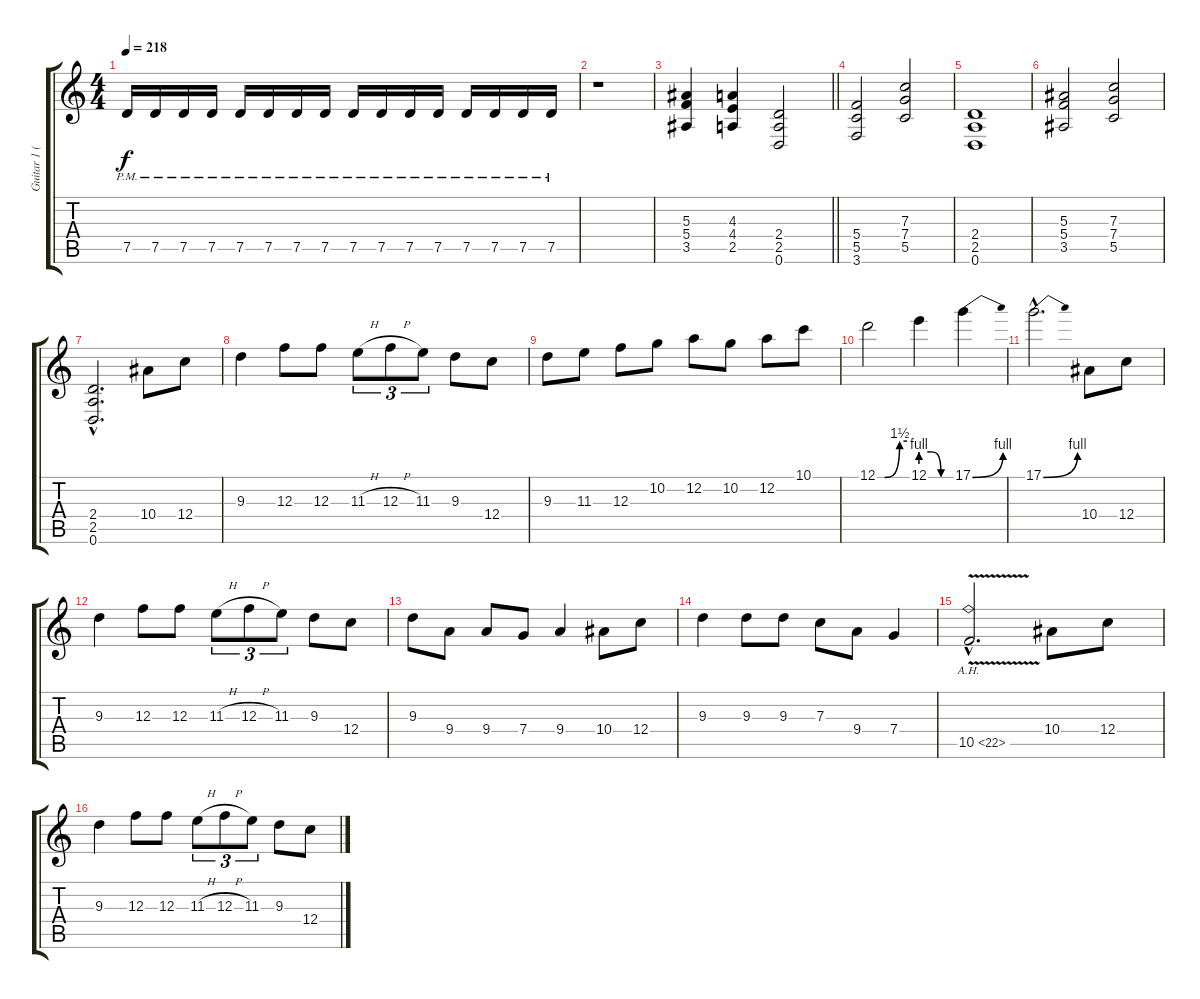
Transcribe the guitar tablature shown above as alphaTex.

\track ("Guitar 1 (Alexi)" "Guitar 1 (") {instrument distortionguitar}
\staff {score tabs}
\tuning (D4 A3 F3 C3 G2 D2) {hide}
\ts (4 4)
\tempo 218
\clef g2
\ks c
7.5{pm}.16{dy f} 7.5{pm}.16 7.5{pm}.16 7.5{pm}.16 7.5{pm}.16 7.5{pm}.16 7.5{pm}.16 7.5{pm}.16 7.5{pm}.16 7.5{pm}.16 7.5{pm}.16 7.5{pm}.16 7.5{pm}.16 7.5{pm}.16 7.5{pm}.16 7.5{pm}.16 |
r.1 |
\barLineRight lightlight
(5.3 5.4 3.5).4 (4.3 4.4 2.5).4 (2.4 2.5 0.6).2 |
(5.4 5.5 3.6).2 (7.3 7.4 5.5).2 |
(2.4 2.5 0.6).1 |
(5.3 5.4 3.5).2 (7.3 7.4 5.5).2 |
(2.4{hac} 2.5{hac} 0.6{hac}).2{d} 10.4.8 12.4.8 |
9.3.4 12.3.8 12.3.8 11.3{h}.8{tu (3 2)} 12.3{h}.8{tu (3 2)} 11.3.8{tu (3 2)} 9.3.8 12.4.8 |
9.3.8 11.3.8 12.3.8 10.2.8 12.2.8 10.2.8 12.2.8 10.1.8 |
12.1{be (custom 0 0 15 0 45 6 60 6)}.2 12.1{be (custom 0 4 20 4 40 0 60 0)}.4 17.1{be (bend 0 0 60 4)}.4 |
17.1{be (bend 0 0 60 4) hac}.2{d} 10.4.8 12.4.8 |
9.3.4 12.3.8 12.3.8 11.3{h}.8{tu (3 2)} 12.3{h}.8{tu (3 2)} 11.3.8{tu (3 2)} 9.3.8 12.4.8 |
9.3.8 9.4.8 9.4.8 7.4.8 9.4.4 10.4.8 12.4.8 |
9.3.4 9.3.8 9.3.8 7.3.8 9.4.8 7.4.4 |
10.5{ah 12 v hac}.2{d} 10.4.8 12.4.8 |
9.3.4 12.3.8 12.3.8 11.3{h}.8{tu (3 2)} 12.3{h}.8{tu (3 2)} 11.3.8{tu (3 2)} 9.3.8 12.4.8
